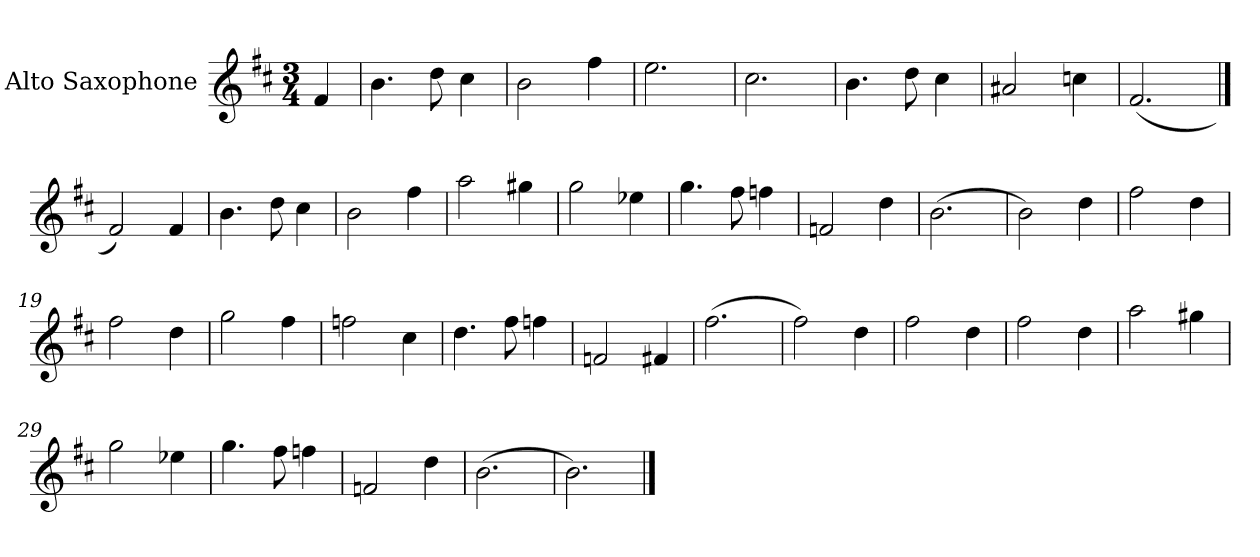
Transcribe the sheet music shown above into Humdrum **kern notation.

**kern
*part1
*staff1
*I"Alto Saxophone
*I'A. Sax
*clefG2
*ITrd5c9
*k[b-]
*M3/4
=1
4A/
=2
4.d\
8f\
4e\
=3
2d\
4a\
=4
2.g\
=5
2.e\
=6
4.d\
8f\
4e\
=7
2c#X/
4e-X\
=8
(2.A/
==9
2A/)
4A/
!!LO:LB:g=z
=10
4.d\
8f\
4e\
=11
2d\
4a\
=12
2cc\
4bn\
=13
2b-\
4g-X\
=14
4.b-\
8a\
4a-X\
=15
2A-X/
4f\
=16
(2.d\
=17
2d\)
4f\
=18
2a\
4f\
!!LO:LB:g=z
=19
2a\
4f\
=20
2b-\
4a\
=21
2a-X\
4e\
=22
4.f\
8a\
4a-X\
=23
2A-X/
4An/
=24
(2.a\
=25
2a\)
4f\
=26
2a\
4f\
=27
2a\
4f\
!!LO:LB:g=z
=28
2cc\
4bn\
=29
2b-\
4g-X\
=30
4.b-\
8a\
4a-X\
=31
2A-X/
4f\
=32
(2.d\
=33
2.d\)
==
*-
